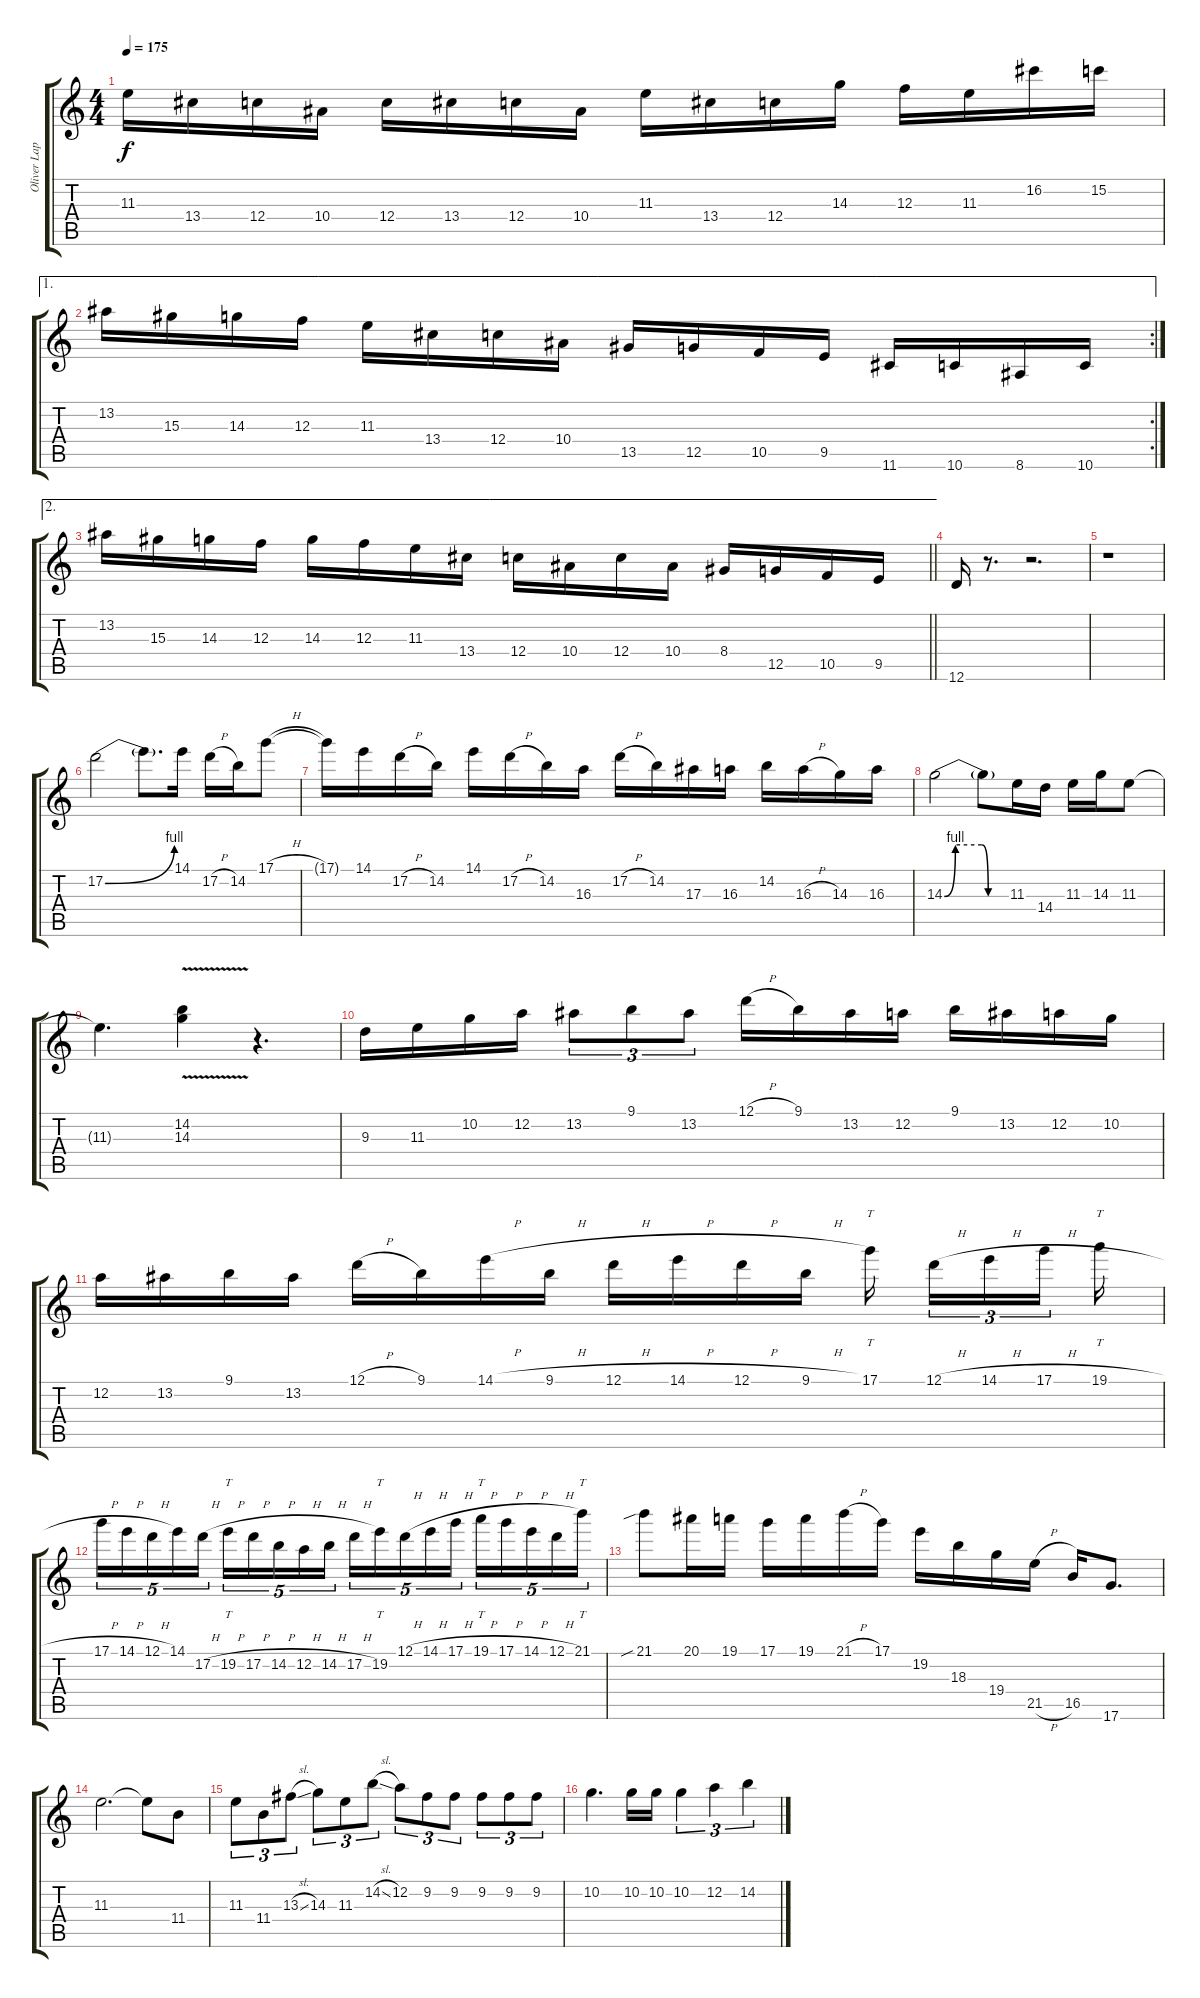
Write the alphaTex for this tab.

\track ("Oliver Lapauze" "Oliver Lap") {instrument distortionguitar}
\staff {score tabs}
\tuning (D4 A3 F3 C3 G2 D2) {hide}
\ts (4 4)
\tempo 175
\clef g2
\ks c
11.3.16{dy f} 13.4.16 12.4.16 10.4.16 12.4.16 13.4.16 12.4.16 10.4.16 11.3.16 13.4.16 12.4.16 14.3.16 12.3.16 11.3.16 16.2.16 15.2.16 |
\ae 1
\rc 2
13.2.16 15.3.16 14.3.16 12.3.16 11.3.16 13.4.16 12.4.16 10.4.16 13.5.16 12.5.16 10.5.16 9.5.16 11.6.16 10.6.16 8.6.16 10.6.16 |
\ae 2
\barLineRight lightlight
13.2.16 15.3.16 14.3.16 12.3.16 14.3.16 12.3.16 11.3.16 13.4.16 12.4.16 10.4.16 12.4.16 10.4.16 8.4.16 12.5.16 10.5.16 9.5.16 |
12.6.16 r.8{d} r.2{d} |
r.1 |
17.2{be (bend 0 0 60 4)}.2 17.2{t}.8{d} 14.1.16 17.2{h}.16 14.2.16 17.1{h}.8 |
17.1{t}.16 14.1.16 17.2{h}.16 14.2.16 14.1.16 17.2{h}.16 14.2.16 16.3.16 17.2{h}.16 14.2.16 17.3.16 16.3.16 14.2.16 16.3{h}.16 14.3.16 16.3.16 |
14.3{be (custom 0 0 10 4 34 4 40 0 60 0)}.2 14.3{t}.8 11.3.16 14.4.16 11.3.16 14.3.16 11.3.8 |
11.3{t}.4{d} (14.2{v} 14.3{v}).4 r.4{d} |
9.3.16 11.3.16 10.2.16 12.2.16 13.2.8{tu (3 2)} 9.1.8{tu (3 2)} 13.2.8{tu (3 2)} 12.1{h}.16 9.1.16 13.2.16 12.2.16 9.1.16 13.2.16 12.2.16 10.2.16 |
12.2.16 13.2.16 9.1.16 13.2.16 12.1{h}.16 9.1.16 14.1{h}.16 9.1{h}.16 12.1{h}.16 14.1{h}.16 12.1{h}.16 9.1{h}.16 17.1.16{tt beam splitsecondary} 12.1{h}.16{tu (3 2)} 14.1{h}.16{tu (3 2)} 17.1{h}.16{tu (3 2) beam splitsecondary} 19.1{h}.16{tt} |
17.1{h}.16{tu (5 4)} 14.1{h}.16{tu (5 4)} 12.1{h}.16{tu (5 4)} 14.1.16{tu (5 4)} 17.2{h}.16{tu (5 4)} 19.2{h}.16{tt tu (5 4)} 17.2{h}.16{tu (5 4)} 14.2{h}.16{tu (5 4)} 12.2{h}.16{tu (5 4)} 14.2{h}.16{tu (5 4)} 17.2{h}.16{tu (5 4)} 19.2.16{tt tu (5 4)} 12.1{h}.16{tu (5 4)} 14.1{h}.16{tu (5 4)} 17.1{h}.16{tu (5 4)} 19.1{h}.16{tt tu (5 4)} 17.1{h}.16{tu (5 4)} 14.1{h}.16{tu (5 4)} 12.1{h}.16{tu (5 4)} 21.1.16{tt tu (5 4)} |
21.1{sib}.8 20.1.16 19.1.16 17.1.16 19.1.16 21.1{h}.16 17.1.16 19.2.16 18.3.16 19.4.16 21.5{h}.16 16.5.16 17.6.8{d} |
11.3.2{d} 11.3{t}.8 11.4.8 |
11.3.8{tu (3 2)} 11.4.8{tu (3 2)} 13.3{sl}.8{tu (3 2)} 14.3.8{tu (3 2)} 11.3.8{tu (3 2)} 14.2{sl}.8{tu (3 2)} 12.2.8{tu (3 2)} 9.2.8{tu (3 2)} 9.2.8{tu (3 2)} 9.2.8{tu (3 2)} 9.2.8{tu (3 2)} 9.2.8{tu (3 2)} |
10.2.4{d} 10.2.16 10.2.16 10.2.4{tu (3 2)} 12.2.4{tu (3 2)} 14.2.4{tu (3 2)}
